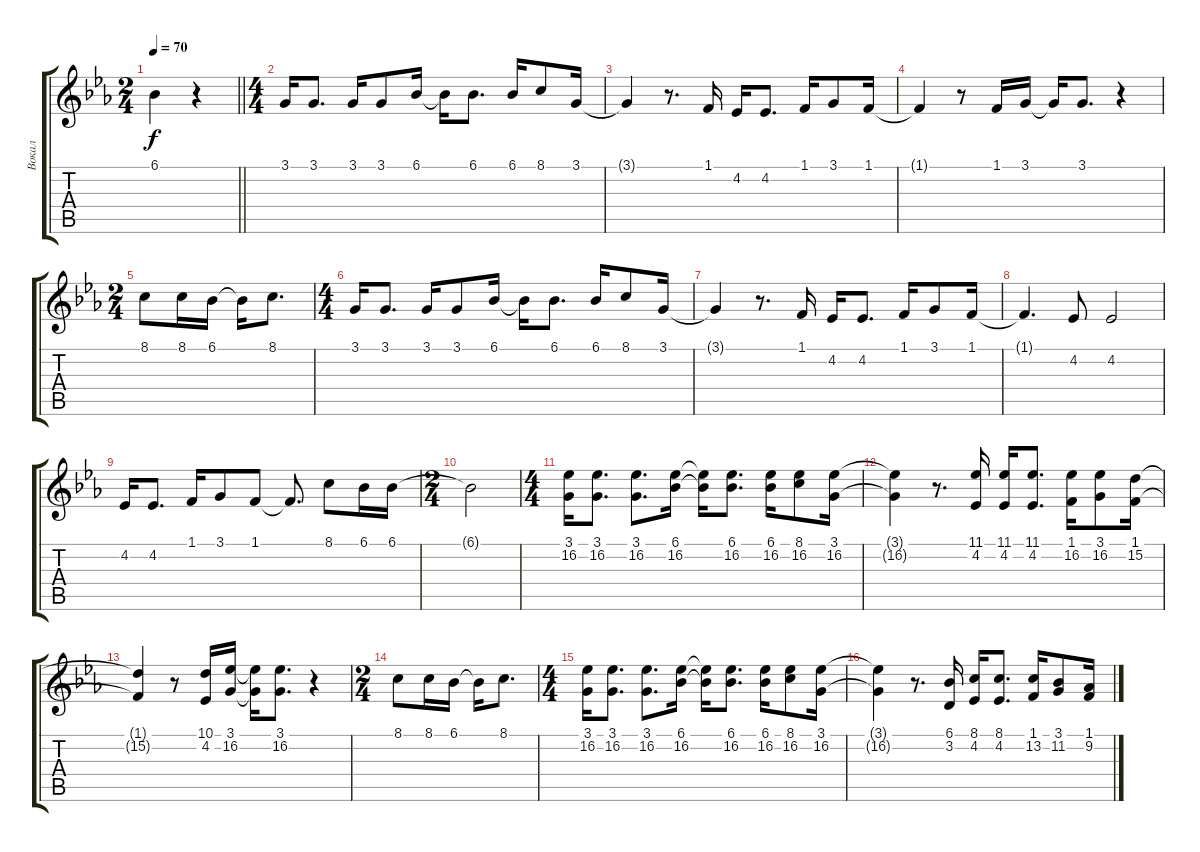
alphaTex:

\track ("Вокал" "Вокал") {instrument sopranosax}
\staff {score tabs}
\tuning (E4 B3 G3 D3 A2 E2) {hide}
\ts (2 4)
\tempo 70
\clef g2
\barLineRight lightlight
\ks eb
6.1{t}.4{dy f} r.4 |
\ts (4 4)
3.1.16 3.1.8{d} 3.1.16 3.1.8 6.1.16 6.1{t}.16 6.1.8{d} 6.1.16 8.1.8 3.1.16 |
3.1{t}.4 r.8{d} 1.1.16 4.2.16 4.2.8{d} 1.1.16 3.1.8 1.1.16 |
1.1{t}.4 r.8 1.1.16 3.1.16 3.1{t}.16 3.1.8{d} r.4 |
\ts (2 4)
8.1.8 8.1.16 6.1.16 6.1{t}.16 8.1.8{d} |
\ts (4 4)
3.1.16 3.1.8{d} 3.1.16 3.1.8 6.1.16 6.1{t}.16 6.1.8{d} 6.1.16 8.1.8 3.1.16 |
3.1{t}.4 r.8{d} 1.1.16 4.2.16 4.2.8{d} 1.1.16 3.1.8 1.1.16 |
1.1{t}.4{d} 4.2.8 4.2.2 |
4.2.16 4.2.8{d} 1.1.16 3.1.8 1.1.8 1.1{t}.8{d} 8.1.8 6.1.16 6.1.16 |
\ts (2 4)
6.1{t}.2 |
\ts (4 4)
(3.1 16.2).16 (3.1 16.2).8{d} (3.1 16.2).8{d} (6.1 16.2).16 (6.1{t} 16.2{t}).16 (6.1 16.2).8{d} (6.1 16.2).16 (8.1 16.2).8 (3.1 16.2).16 |
(3.1{t} 16.2{t}).4 r.8{d} (11.1 4.2).16 (11.1 4.2).16 (11.1 4.2).8{d} (1.1 16.2).16 (3.1 16.2).8 (1.1 15.2).16 |
(1.1{t} 15.2{t}).4 r.8 (10.1 4.2).16 (3.1 16.2).16 (3.1{t} 16.2{t}).16 (3.1 16.2).8{d} r.4 |
\ts (2 4)
8.1.8 8.1.16 6.1.16 6.1{t}.16 8.1.8{d} |
\ts (4 4)
(3.1 16.2).16 (3.1 16.2).8{d} (3.1 16.2).8{d} (6.1 16.2).16 (6.1{t} 16.2{t}).16 (6.1 16.2).8{d} (6.1 16.2).16 (8.1 16.2).8 (3.1 16.2).16 |
(3.1{t} 16.2{t}).4 r.8{d} (6.1 3.2).16 (8.1 4.2).16 (8.1 4.2).8{d} (1.1 13.2).16 (3.1 11.2).8 (1.1 9.2).16
